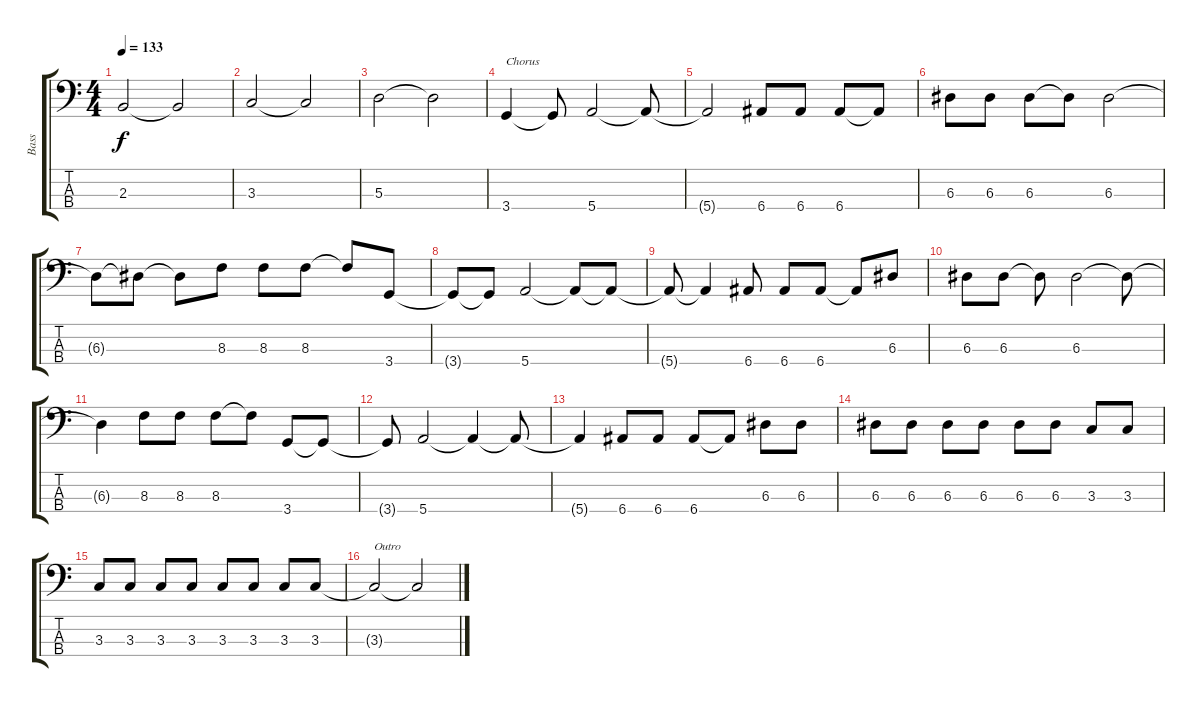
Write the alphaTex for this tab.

\track ("Bass" "Bass") {instrument electricbassfinger}
\staff {score tabs}
\tuning (G2 D2 A1 E1) {hide}
\ts (4 4)
\tempo 133
\clef f4
\ks c
2.3.2{dy f} 2.3{t}.2 |
3.3.2 3.3{t}.2 |
5.3.2 5.3{t}.2 |
3.4.4{txt "Chorus"} 3.4{t}.8 5.4.2 5.4{t}.8 |
5.4{t}.2 6.4.8 6.4.8 6.4.8 6.4{t}.8 |
6.3.8 6.3.8 6.3.8 6.3{t}.8 6.3.2 |
6.3{t}.8 6.3{t}.8 6.3{t}.8 8.3.8 8.3.8 8.3.8 8.3{t}.8 3.4.8 |
3.4{t}.8 3.4{t}.8 5.4.2 5.4{t}.8 5.4{t}.8 |
5.4{t}.8 5.4{t}.4 6.4.8 6.4.8 6.4.8 6.4{t}.8 6.3.8 |
6.3.8 6.3.8 6.3{t}.8 6.3.2 6.3{t}.8 |
6.3{t}.4 8.3.8 8.3.8 8.3.8 8.3{t}.8 3.4.8 3.4{t}.8 |
3.4{t}.8 5.4.2 5.4{t}.4 5.4{t}.8 |
5.4{t}.4 6.4.8 6.4.8 6.4.8 6.4{t}.8 6.3.8 6.3.8 |
6.3.8 6.3.8 6.3.8 6.3.8 6.3.8 6.3.8 3.3.8 3.3.8 |
3.3.8 3.3.8 3.3.8 3.3.8 3.3.8 3.3.8 3.3.8 3.3.8 |
3.3{t}.2{txt "Outro"} 3.3{t}.2
